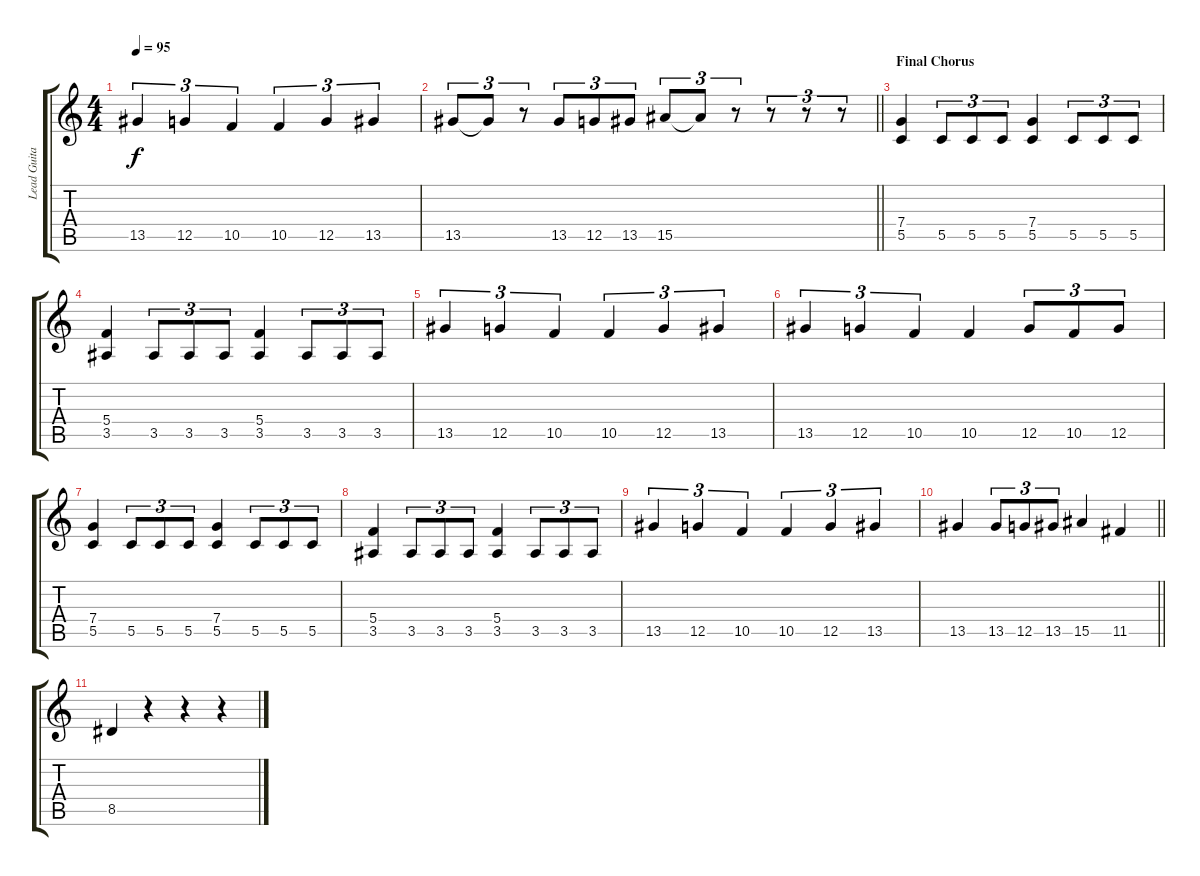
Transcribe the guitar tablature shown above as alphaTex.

\track ("Lead Guitar" "Lead Guita") {instrument distortionguitar}
\staff {score tabs}
\tuning (D4 A3 F3 C3 G2 D2) {hide}
\ts (4 4)
\tempo 95
\clef g2
\ks c
13.5.4{tu (3 2) dy f} 12.5.4{tu (3 2)} 10.5.4{tu (3 2)} 10.5.4{tu (3 2)} 12.5.4{tu (3 2)} 13.5.4{tu (3 2)} |
\barLineRight lightlight
13.5.8{tu (3 2)} 13.5{t}.8{tu (3 2)} r.8{tu (3 2)} 13.5.8{tu (3 2)} 12.5.8{tu (3 2)} 13.5.8{tu (3 2)} 15.5.8{tu (3 2)} 15.5{t}.8{tu (3 2)} r.8{tu (3 2)} r.8{tu (3 2)} r.8{tu (3 2)} r.8{tu (3 2)} |
\section ("" "Final Chorus")
(7.4 5.5).4 5.5.8{tu (3 2)} 5.5.8{tu (3 2)} 5.5.8{tu (3 2)} (7.4 5.5).4 5.5.8{tu (3 2)} 5.5.8{tu (3 2)} 5.5.8{tu (3 2)} |
(5.4 3.5).4 3.5.8{tu (3 2)} 3.5.8{tu (3 2)} 3.5.8{tu (3 2)} (5.4 3.5).4 3.5.8{tu (3 2)} 3.5.8{tu (3 2)} 3.5.8{tu (3 2)} |
13.5.4{tu (3 2)} 12.5.4{tu (3 2)} 10.5.4{tu (3 2)} 10.5.4{tu (3 2)} 12.5.4{tu (3 2)} 13.5.4{tu (3 2)} |
13.5.4{tu (3 2)} 12.5.4{tu (3 2)} 10.5.4{tu (3 2)} 10.5.4 12.5.8{tu (3 2)} 10.5.8{tu (3 2)} 12.5.8{tu (3 2)} |
(7.4 5.5).4 5.5.8{tu (3 2)} 5.5.8{tu (3 2)} 5.5.8{tu (3 2)} (7.4 5.5).4 5.5.8{tu (3 2)} 5.5.8{tu (3 2)} 5.5.8{tu (3 2)} |
(5.4 3.5).4 3.5.8{tu (3 2)} 3.5.8{tu (3 2)} 3.5.8{tu (3 2)} (5.4 3.5).4 3.5.8{tu (3 2)} 3.5.8{tu (3 2)} 3.5.8{tu (3 2)} |
13.5.4{tu (3 2)} 12.5.4{tu (3 2)} 10.5.4{tu (3 2)} 10.5.4{tu (3 2)} 12.5.4{tu (3 2)} 13.5.4{tu (3 2)} |
\barLineRight lightlight
13.5.4 13.5.8{tu (3 2)} 12.5.8{tu (3 2)} 13.5.8{tu (3 2)} 15.5.4 11.5.4 |
8.5.4 r.4 r.4 r.4
